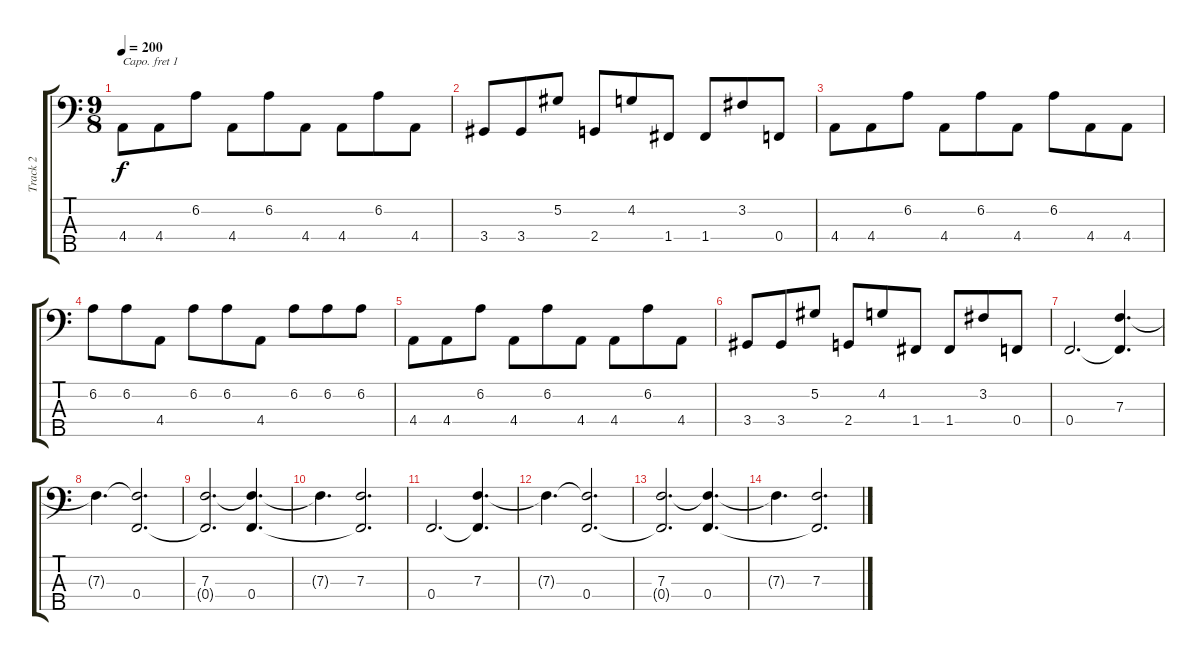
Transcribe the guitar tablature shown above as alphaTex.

\track ("Track 2" "Track 2") {instrument electricbassfinger}
\staff {score tabs}
\capo 1
\tuning (G2 D2 A1 E1 B0) {hide}
\ts (9 8)
\tempo 200
\clef f4
\ks c
4.4.8{dy f} 4.4.8 6.2.8 4.4.8 6.2.8 4.4.8 4.4.8 6.2.8 4.4.8 |
3.4.8 3.4.8 5.2.8 2.4.8 4.2.8 1.4.8 1.4.8 3.2.8 0.4.8 |
4.4.8 4.4.8 6.2.8 4.4.8 6.2.8 4.4.8 6.2.8 4.4.8 4.4.8 |
6.2.8 6.2.8 4.4.8 6.2.8 6.2.8 4.4.8 6.2.8 6.2.8 6.2.8 |
4.4.8 4.4.8 6.2.8 4.4.8 6.2.8 4.4.8 4.4.8 6.2.8 4.4.8 |
3.4.8 3.4.8 5.2.8 2.4.8 4.2.8 1.4.8 1.4.8 3.2.8 0.4.8 |
0.4.2{d} (7.3 0.4{t}).4{d} |
7.3{t}.4{d} (7.3{t} 0.4).2{d} |
(7.3 0.4{t}).2{d} (7.3{t} 0.4).4{d} |
7.3{t}.4{d} (7.3 0.4{t}).2{d} |
0.4.2{d} (7.3 0.4{t}).4{d} |
7.3{t}.4{d} (7.3{t} 0.4).2{d} |
(7.3 0.4{t}).2{d} (7.3{t} 0.4).4{d} |
7.3{t}.4{d} (7.3 0.4{t}).2{d}
